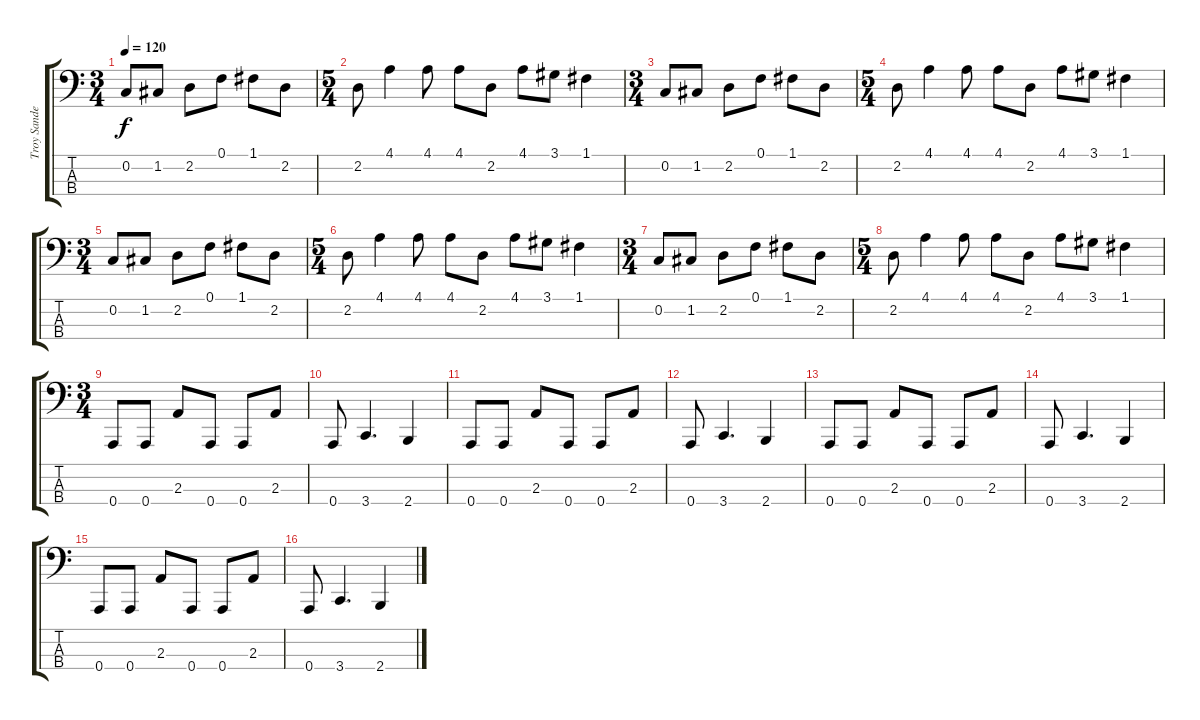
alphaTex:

\track ("Troy Sanders" "Troy Sande") {instrument electricbassfinger}
\staff {score tabs}
\tuning (F2 C2 G1 A0) {hide}
\ts (3 4)
\tempo 120
\clef f4
\ks c
0.2.8{dy f} 1.2.8 2.2.8 0.1.8 1.1.8 2.2.8 |
\ts (5 4)
2.2.8 4.1.4 4.1.8 4.1.8 2.2.8 4.1.8 3.1.8 1.1.4 |
\ts (3 4)
0.2.8 1.2.8 2.2.8 0.1.8 1.1.8 2.2.8 |
\ts (5 4)
2.2.8 4.1.4 4.1.8 4.1.8 2.2.8 4.1.8 3.1.8 1.1.4 |
\ts (3 4)
0.2.8 1.2.8 2.2.8 0.1.8 1.1.8 2.2.8 |
\ts (5 4)
2.2.8 4.1.4 4.1.8 4.1.8 2.2.8 4.1.8 3.1.8 1.1.4 |
\ts (3 4)
0.2.8 1.2.8 2.2.8 0.1.8 1.1.8 2.2.8 |
\ts (5 4)
2.2.8 4.1.4 4.1.8 4.1.8 2.2.8 4.1.8 3.1.8 1.1.4 |
\ts (3 4)
0.4.8 0.4.8 2.3.8 0.4.8 0.4.8 2.3.8 |
0.4.8 3.4.4{d} 2.4.4 |
0.4.8 0.4.8 2.3.8 0.4.8 0.4.8 2.3.8 |
0.4.8 3.4.4{d} 2.4.4 |
0.4.8 0.4.8 2.3.8 0.4.8 0.4.8 2.3.8 |
0.4.8 3.4.4{d} 2.4.4 |
0.4.8 0.4.8 2.3.8 0.4.8 0.4.8 2.3.8 |
0.4.8 3.4.4{d} 2.4.4
